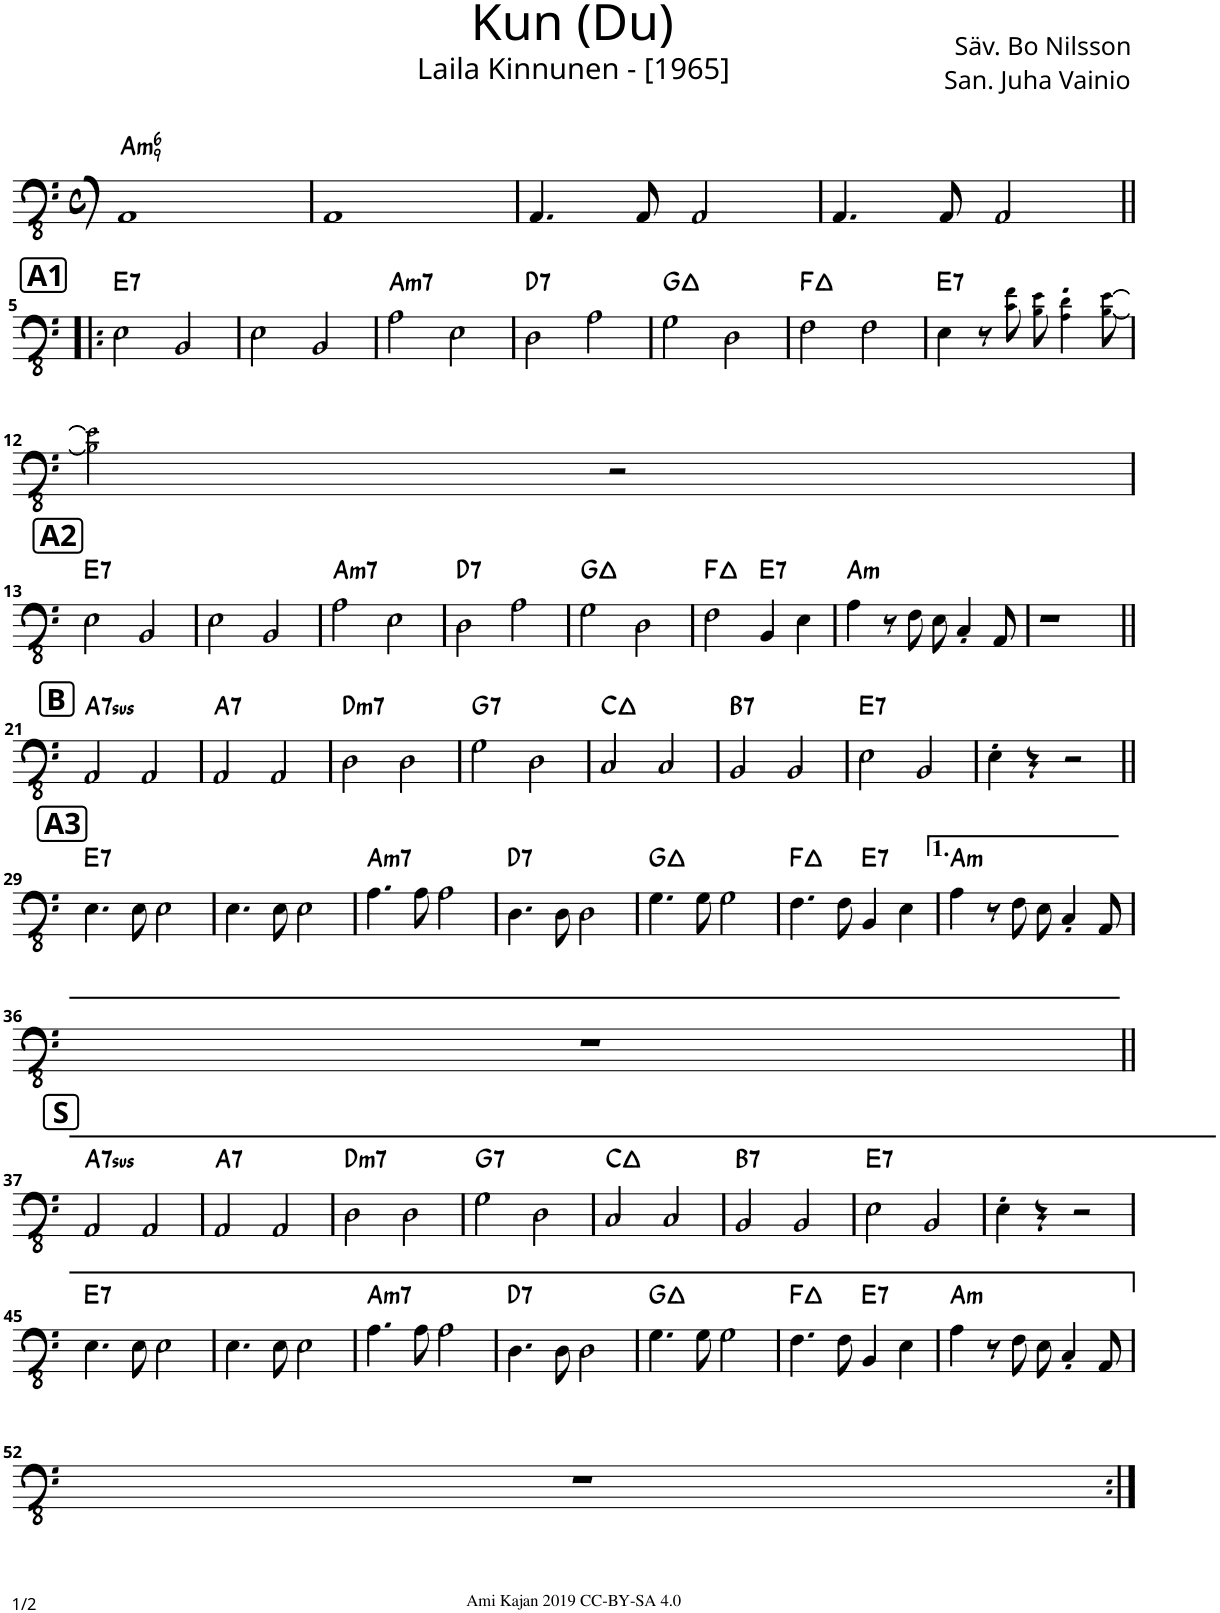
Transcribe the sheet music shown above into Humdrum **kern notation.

**kern	**harte
*part1	*part1
*staff1	*
*I"Piano	*
*I'Pno.	*
*clefFv4	*
*k[]	*
*M4/4	*
*met(c)	*
=1	=1
!	!LO:H:kt=m6
1AAA	A:min6(9)
=2	=2
1AAA	.
=3	=3
4.AAA/	.
8AAA/	.
2AAA/	.
=4	=4
4.AAA/	.
8AAA/	.
2AAA/	.
!!LO:LB:g=z
!!LO:REH:place=s1:a:B:cj:fs=14:t=A1
=5!|:	=5!|:
!	!LO:H:kt=7
2EE\	E:7
2BBB/	.
=6	=6
2EE\	.
2BBB/	.
=7	=7
!	!LO:H:kt=m7
2AA\	A:min7
2EE\	.
=8	=8
!	!LO:H:kt=7
2DD\	D:7
2AA\	.
=9	=9
2GG\	G:maj
2DD\	.
=10	=10
2FF\	F:maj
2FF\	.
=11	=11
!	!LO:H:kt=7
4EE\	E:7
8r	.
8C!\ 8F!\	.
8BB!\ 8E!\	.
4AA!\' 4D!\'	.
[8BB!\ [8E!\	.
!!LO:LB:g=z
=12	=12
2BB!\] 2E!\]	.
2r	.
!!LO:LB:g=z
!!LO:REH:place=s1:a:B:cj:fs=14:t=A2
=13	=13
!	!LO:H:kt=7
2EE\	E:7
2BBB/	.
=14	=14
2EE\	.
2BBB/	.
=15	=15
!	!LO:H:kt=m7
2AA\	A:min7
2EE\	.
=16	=16
!	!LO:H:kt=7
2DD\	D:7
2AA\	.
=17	=17
2GG\	G:maj
2DD\	.
=18	=18
2FF\	F:maj
!	!LO:H:kt=7
4BBB/	E:7
4EE\	.
=19	=19
!	!LO:H:kt=m
4AA\	A:min
8r	.
8FF\	.
8EE\	.
4CC'/	.
8AAA/	.
=20	=20
1r	.
!!LO:LB:g=z
!!LO:REH:place=s1:a:B:cj:fs=14:t=B
=21||	=21||
!	!LO:H:kt=7sus
2AAA/	A:sus4(7)
2AAA/	.
=22	=22
!	!LO:H:kt=7
2AAA/	A:7
2AAA/	.
=23	=23
!	!LO:H:kt=m7
2DD\	D:min7
2DD\	.
=24	=24
!	!LO:H:kt=7
2GG\	G:7
2DD\	.
=25	=25
2CC/	C:maj
2CC/	.
=26	=26
!	!LO:H:kt=7
2BBB/	B:7
2BBB/	.
=27	=27
!	!LO:H:kt=7
2EE\	E:7
2BBB/	.
=28	=28
4EE'\	.
4r	.
2r	.
!!LO:LB:g=z
!!LO:REH:place=s1:a:B:cj:fs=14:t=A3
=29||	=29||
!	!LO:H:kt=7
4.EE\	E:7
8EE\	.
2EE\	.
=30	=30
4.EE\	.
8EE\	.
2EE\	.
=31	=31
!	!LO:H:kt=m7
4.AA\	A:min7
8AA\	.
2AA\	.
=32	=32
!	!LO:H:kt=7
4.DD\	D:7
8DD\	.
2DD\	.
=33	=33
4.GG\	G:maj
8GG\	.
2GG\	.
=34	=34
4.FF\	F:maj
8FF\	.
!	!LO:H:kt=7
4BBB/	E:7
4EE\	.
=35	=35
!	!LO:H:kt=m
4AA\	A:min
8r	.
8FF\	.
8EE\	.
4CC'/	.
8AAA/	.
!!LO:LB:g=z
=36	=36
1r	.
!!LO:LB:g=z
!!LO:REH:place=s1:a:B:cj:fs=14:t=S
=37||	=37||
!	!LO:H:kt=7sus
2AAA/	A:sus4(7)
2AAA/	.
=38	=38
!	!LO:H:kt=7
2AAA/	A:7
2AAA/	.
=39	=39
!	!LO:H:kt=m7
2DD\	D:min7
2DD\	.
=40	=40
!	!LO:H:kt=7
2GG\	G:7
2DD\	.
=41	=41
2CC/	C:maj
2CC/	.
=42	=42
!	!LO:H:kt=7
2BBB/	B:7
2BBB/	.
=43	=43
!	!LO:H:kt=7
2EE\	E:7
2BBB/	.
=44	=44
4EE'\	.
4r	.
2r	.
!!LO:LB:g=z
=45	=45
!	!LO:H:kt=7
4.EE\	E:7
8EE\	.
2EE\	.
=46	=46
4.EE\	.
8EE\	.
2EE\	.
=47	=47
!	!LO:H:kt=m7
4.AA\	A:min7
8AA\	.
2AA\	.
=48	=48
!	!LO:H:kt=7
4.DD\	D:7
8DD\	.
2DD\	.
=49	=49
4.GG\	G:maj
8GG\	.
2GG\	.
=50	=50
4.FF\	F:maj
8FF\	.
!	!LO:H:kt=7
4BBB/	E:7
4EE\	.
=51	=51
!	!LO:H:kt=m
4AA\	A:min
8r	.
8FF\	.
8EE\	.
4CC'/	.
8AAA/	.
!!LO:LB:g=z
=52	=52
1r	.
=:|!	=:|!
*-	*-
